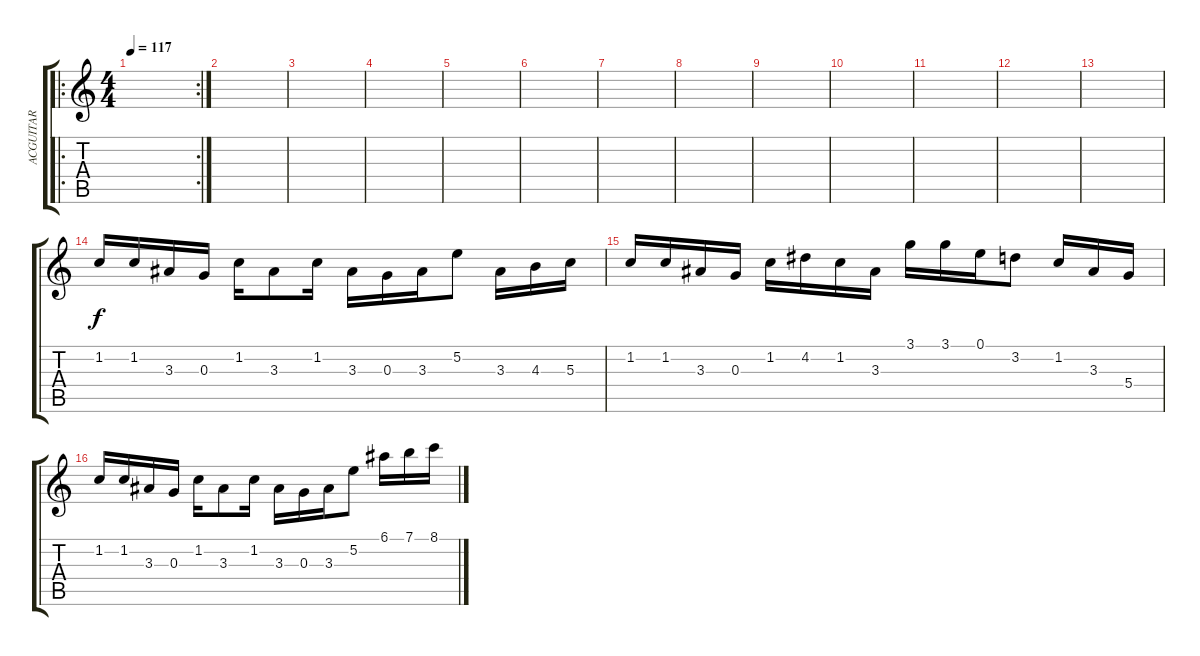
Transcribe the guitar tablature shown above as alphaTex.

\track ("ACGUITAR" "ACGUITAR") {instrument acousticguitarnylon}
\staff {score tabs}
\tuning (E4 B3 G3 D3 A2 D2) {hide}
\ro
\rc 2
\ts (4 4)
\tempo 117
\clef g2
\ks c
|
|
|
|
|
|
|
|
|
|
|
|
|
1.2.16 1.2.16 3.3.16 0.3.16 1.2.16 3.3.8 1.2.16 3.3.16 0.3.16 3.3.16 5.2.8 3.3.16 4.3.16 5.3.16 |
1.2.16 1.2.16 3.3.16 0.3.16 1.2.16 4.2.16 1.2.16 3.3.16 3.1.16 3.1.16 0.1.16 3.2.8 1.2.16 3.3.16 5.4.16 |
1.2.16 1.2.16 3.3.16 0.3.16 1.2.16 3.3.8 1.2.16 3.3.16 0.3.16 3.3.16 5.2.8 6.1.16 7.1.16 8.1.16
